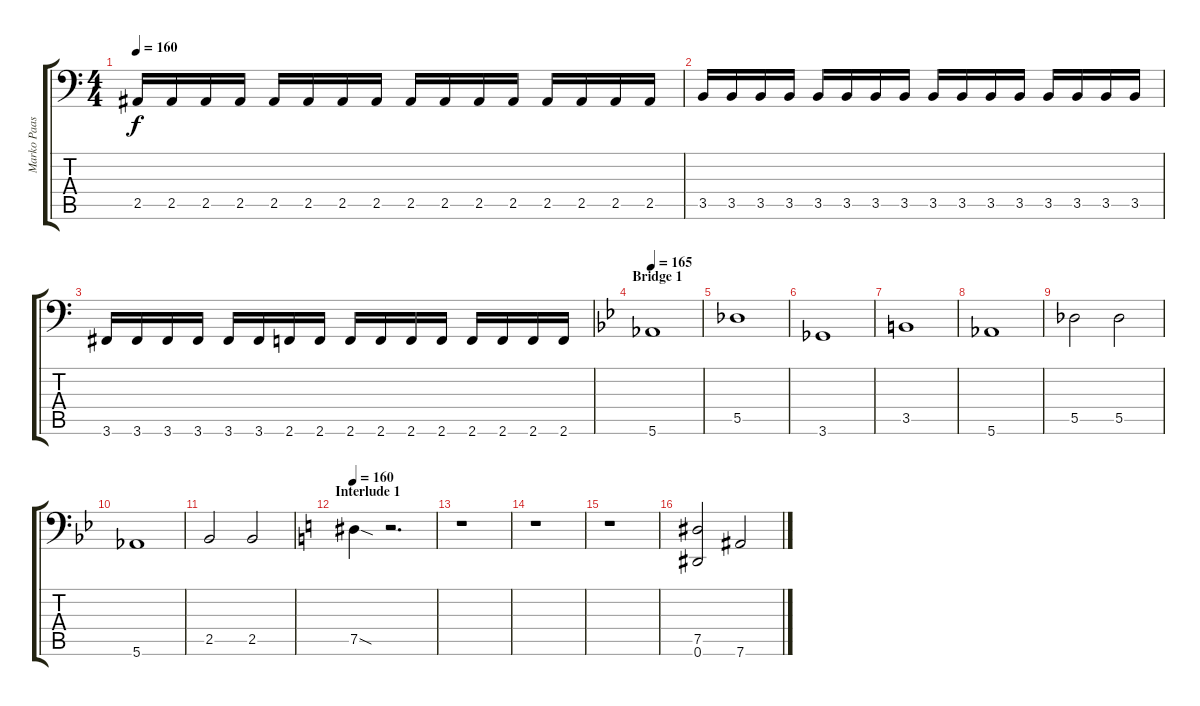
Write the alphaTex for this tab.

\track ("Marko Paasikoski" "Marko Paas") {instrument electricbasspick}
\staff {score tabs}
\tuning (Eb3 Bb2 Gb2 Db2 Ab1 Eb1) {hide}
\ts (4 4)
\tempo 160
\clef f4
\ks c
2.5.16{dy f} 2.5.16 2.5.16 2.5.16 2.5.16 2.5.16 2.5.16 2.5.16 2.5.16 2.5.16 2.5.16 2.5.16 2.5.16 2.5.16 2.5.16 2.5.16 |
3.5.16 3.5.16 3.5.16 3.5.16 3.5.16 3.5.16 3.5.16 3.5.16 3.5.16 3.5.16 3.5.16 3.5.16 3.5.16 3.5.16 3.5.16 3.5.16 |
3.6.16 3.6.16 3.6.16 3.6.16 3.6.16 3.6.16 2.6.16 2.6.16 2.6.16 2.6.16 2.6.16 2.6.16 2.6.16 2.6.16 2.6.16 2.6.16 |
\section ("" "Bridge 1")
\tempo 165
\ks gminor
5.6.1 |
5.5.1 |
3.6.1 |
3.5.1 |
5.6.1 |
5.5.2 5.5.2 |
5.6.1 |
2.5.2 2.5.2 |
\section ("" "Interlude 1")
\tempo 170
\tempo 160
\ks c
7.5{sod}.4 r.2{d} |
r.1 |
r.1 |
r.1 |
(7.5 0.6).2 7.6.2
